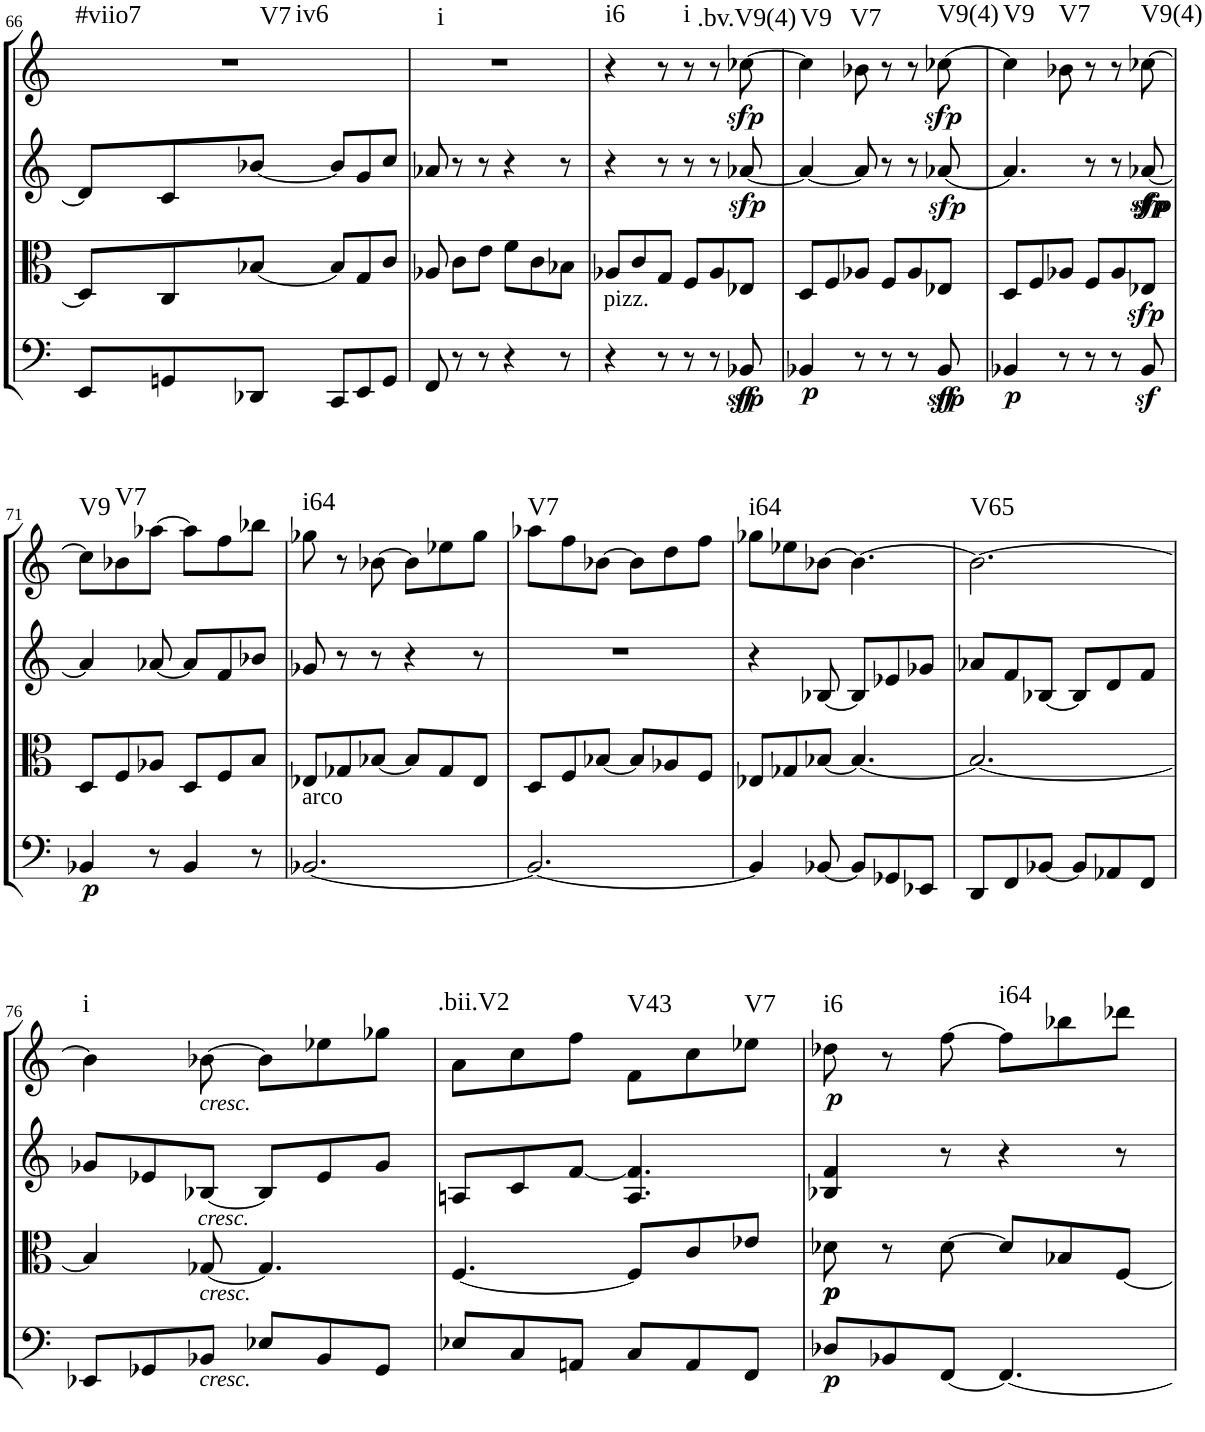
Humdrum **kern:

**kern	**dynam	**kern	**dynam	**kern	**dynam	**kern	**dynam	**harte
*part4	*part4	*part3	*part3	*part2	*part2	*part1	*part1	*part1
*staff4	*staff4	*staff3	*staff3	*staff2	*staff2	*staff1	*staff1	*
*I"Cello	*	*I"Viola	*	*I"2nd Violin	*	*I"1st Violin	*	*
*	*	*I'Vla	*	*I'Vln	*	*I'Vln	*	*
!!LO:PB:g=z
*clefF4	*	*clefC3	*	*clefG2	*	*clefG2	*	*
*k[]	*	*k[]	*	*k[]	*	*k[]	*	*
*M6/8	*	*M6/8	*	*M6/8	*	*M6/8	*	*
=66	=66	=66	=66	=66	=66	=66	=66	=66
!	!	!	!	!	!	!	!	!LO:H:n=1:kt=#viio7
!	!	!	!	!	!	!	!	!LO:H:n=2:kt=V7
!	!	!	!	!	!	!	!	!LO:H:n=3:kt=iv6
8EE/L	.	8D-/L]	.	8d-/L]	.	2.r	.	N N N
8GGn/	.	8C/	.	8c/	.	.	.	.
8DD-X/J	.	[8B-X/J	.	[8b-X/J	.	.	.	.
8CC/L	.	8B-/L]	.	8b-/L]	.	.	.	.
8EE/	.	8G/	.	8g/	.	.	.	.
8GG/J	.	8c/J	.	8cc/J	.	.	.	.
=67	=67	=67	=67	=67	=67	=67	=67	=67
!	!	!	!	!	!	!	!	!LO:H:kt=i
8FF/	.	8A-X/	.	8a-X/	.	2.r	.	N
8r	.	8c\L	.	8r	.	.	.	.
8r	.	8e\J	.	8r	.	.	.	.
4r	.	8f\L	.	4r	.	.	.	.
.	.	8c\	.	.	.	.	.	.
8r	.	8B-X\J	.	8r	.	.	.	.
=68	=68	=68	=68	=68	=68	=68	=68	=68
!LO:TX:a:t=pizz.	!	!	!	!	!	!	!	!LO:H:kt=i6
4r	.	8A-X/L	.	4r	.	4r	.	N
.	.	8c/	.	.	.	.	.	.
8r	.	8G/J	.	8r	.	8r	.	.
!	!	!	!	!	!	!	!	!LO:H:kt=i
8r	.	8F/L	.	8r	.	8r	.	N
8r	.	8A-/	.	8r	.	8r	.	.
!	!LO:DY:b	!	!	!	!LO:DY:b	!	!LO:DY:b	!LO:H:kt=.bv.V9(4)
8BB-Xz</	sfp	8E-X/J	.	[8a-X/	sfp	[8cc-X\	sfp	N
=69	=69	=69	=69	=69	=69	=69	=69	=69
!	!LO:DY:b	!	!	!	!	!	!	!LO:H:kt=V9
4BB-X/	p	8D/L	.	4a-/_	.	4cc-\]	.	N
.	.	8F/	.	.	.	.	.	.
!	!	!	!	!	!	!	!	!LO:H:kt=V7
8r	.	8A-X/J	.	8a-/]	.	8b-X\	.	N
8r	.	8F/L	.	8r	.	8r	.	.
8r	.	8A-/	.	8r	.	8r	.	.
!	!LO:DY:b	!	!	!	!LO:DY:b	!	!LO:DY:b	!LO:H:kt=V9(4)
8BB-z</	sfp	8E-X/J	.	[8a-X/	sfp	[8cc-X\	sfp	N
=70	=70	=70	=70	=70	=70	=70	=70	=70
!	!LO:DY:b	!	!	!	!	!	!	!LO:H:kt=V9
4BB-X/	p	8D/L	.	4.a-/]	.	4cc-\]	.	N
.	.	8F/	.	.	.	.	.	.
!	!	!	!	!	!	!	!	!LO:H:kt=V7
8r	.	8A-X/J	.	.	.	8b-X\	.	N
8r	.	8F/L	.	8r	.	8r	.	.
8r	.	8A-/	.	8r	.	8r	.	.
!	!	!	!LO:DY:b	!	!LO:DY:b	!	!	!
!	!	!	!	!	!LO:DY:n=1:b	!	!	!LO:H:kt=V9(4)
8BB-z</	.	8E-X/J	sfp	[8a-X/	sfp sfp	[8cc-X\	.	N
!!LO:LB:g=z
=71	=71	=71	=71	=71	=71	=71	=71	=71
!	!LO:DY:b	!	!	!	!	!	!	!LO:H:kt=V9
4BB-X/	p	8D/L	.	4a-/]	.	8cc-\L]	.	N
!	!	!	!	!	!	!	!	!LO:H:kt=V7
.	.	8F/	.	.	.	8b-X\	.	N
8r	.	8A-X/J	.	[8a-X/	.	[8aa-X\J	.	.
4BB-/	.	8D/L	.	8a-/L]	.	8aa-\L]	.	.
.	.	8F/	.	8f/	.	8ff\	.	.
8r	.	8B/J	.	8b-X/J	.	8bb-X\J	.	.
=72	=72	=72	=72	=72	=72	=72	=72	=72
!LO:TX:a:t=arco	!	!	!	!	!	!	!	!LO:H:kt=i64
[2.BB-X/	.	8E-X/L	.	8g-X/	.	8gg-X\	.	N
.	.	8G-X/	.	8r	.	8r	.	.
.	.	[8B-X/J	.	8r	.	[8b-X\	.	.
.	.	8B-/L]	.	4r	.	8b-\L]	.	.
.	.	8G-/	.	.	.	8ee-X\	.	.
.	.	8E-/J	.	8r	.	8gg-\J	.	.
=73	=73	=73	=73	=73	=73	=73	=73	=73
!	!	!	!	!	!	!	!	!LO:H:kt=V7
2.BB-/_	.	8D/L	.	2.r	.	8aa-X\L	.	N
.	.	8F/	.	.	.	8ff\	.	.
.	.	[8B-X/J	.	.	.	[8b-X\J	.	.
.	.	8B-/L]	.	.	.	8b-\L]	.	.
.	.	8A-X/	.	.	.	8dd\	.	.
.	.	8F/J	.	.	.	8ff\J	.	.
=74	=74	=74	=74	=74	=74	=74	=74	=74
!	!	!	!	!	!	!	!	!LO:H:kt=i64
4BB-/]	.	8E-X/L	.	4r	.	8gg-X\L	.	N
.	.	8G-X/	.	.	.	8ee-X\	.	.
[8BB-X/	.	[8B-X/J	.	[8B-X/	.	[8b-X\J	.	.
8BB-/L]	.	4.B-/_	.	8B-/L]	.	4.b-\_	.	.
8GG-X/	.	.	.	8e-X/	.	.	.	.
8EE-X/J	.	.	.	8g-X/J	.	.	.	.
=75	=75	=75	=75	=75	=75	=75	=75	=75
!	!	!	!	!	!	!	!	!LO:H:kt=V65
8DD/L	.	2.B-/_	.	8a-X/L	.	2.b-\_	.	N
8FF/	.	.	.	8f/	.	.	.	.
[8BB-X/J	.	.	.	[8B-X/J	.	.	.	.
8BB-/L]	.	.	.	8B-/L]	.	.	.	.
8AA-X/	.	.	.	8d/	.	.	.	.
8FF/J	.	.	.	8f/J	.	.	.	.
!!LO:LB:g=z
=76	=76	=76	=76	=76	=76	=76	=76	=76
!	!	!	!	!	!	!	!	!LO:H:kt=i
8EE-X/L	.	4B-/]	.	8g-X/L	.	4b-\]	.	N
8GG-X/	.	.	.	8e-X/	.	.	.	.
!	!	!	!	!	!	!LO:TX:b:i:t=cresc.	!	!
!	!	!	!	!LO:TX:b:i:t=cresc.	!	!	!	!
!	!	!LO:TX:b:i:t=cresc.	!	!	!	!	!	!
!LO:TX:b:i:t=cresc.	!	!	!	!	!	!	!	!
8BB-X/J	.	[8G-X/	.	[8B-X/J	.	[8b-X\	.	.
8E-X/L	.	4.G-/]	.	8B-/L]	.	8b-\L]	.	.
8BB-/	.	.	.	8e-/	.	8ee-X\	.	.
8GG-/J	.	.	.	8g-/J	.	8gg-X\J	.	.
=77	=77	=77	=77	=77	=77	=77	=77	=77
!	!	!	!	!	!	!	!	!LO:H:kt=.bii.V2
8E-X/L	.	[4.F/	.	8An/L	.	8a\L	.	N
8C/	.	.	.	8c/	.	8cc\	.	.
8AAn/J	.	.	.	[8f/J	.	8ff\J	.	.
!	!	!	!	!	!	!	!	!LO:H:kt=V43
8C/L	.	8F/L]	.	4.A/ 4.f/]	.	8f\L	.	N
8AA/	.	8c/	.	.	.	8cc\	.	.
!	!	!	!	!	!	!	!	!LO:H:kt=V7
8FF/J	.	8e-X/J	.	.	.	8ee-X\J	.	N
=78	=78	=78	=78	=78	=78	=78	=78	=78
*	*	*	*	*^	*	*	*	*
!	!LO:DY:b	!	!LO:DY:b	!	!	!	!	!	!
!	!	!	!LO:DY:n=1:b	!	!	!	!	!LO:DY:b	!LO:H:kt=i6
8D-X/L	p	8d-X\	p p	4B-X/	4f/	.	8dd-X\	p	N
8BB-X/	.	8r	.	.	.	.	8r	.	.
[8FF/J	.	[8d-\	.	8r	2ryy	.	[8ff\	.	.
!	!	!	!	!	!	!	!	!	!LO:H:kt=i64
4.FF/_	.	8d-/L]	.	4r	.	.	8ff\L]	.	N
.	.	8B-X/	.	.	.	.	8bb-X\	.	.
.	.	[8F/J	.	8r	.	.	8ddd-X\J	.	.
*	*	*	*	*v	*v	*	*	*	*
=	=	=	=	=	=	=	=	=
*-	*-	*-	*-	*-	*-	*-	*-	*-
